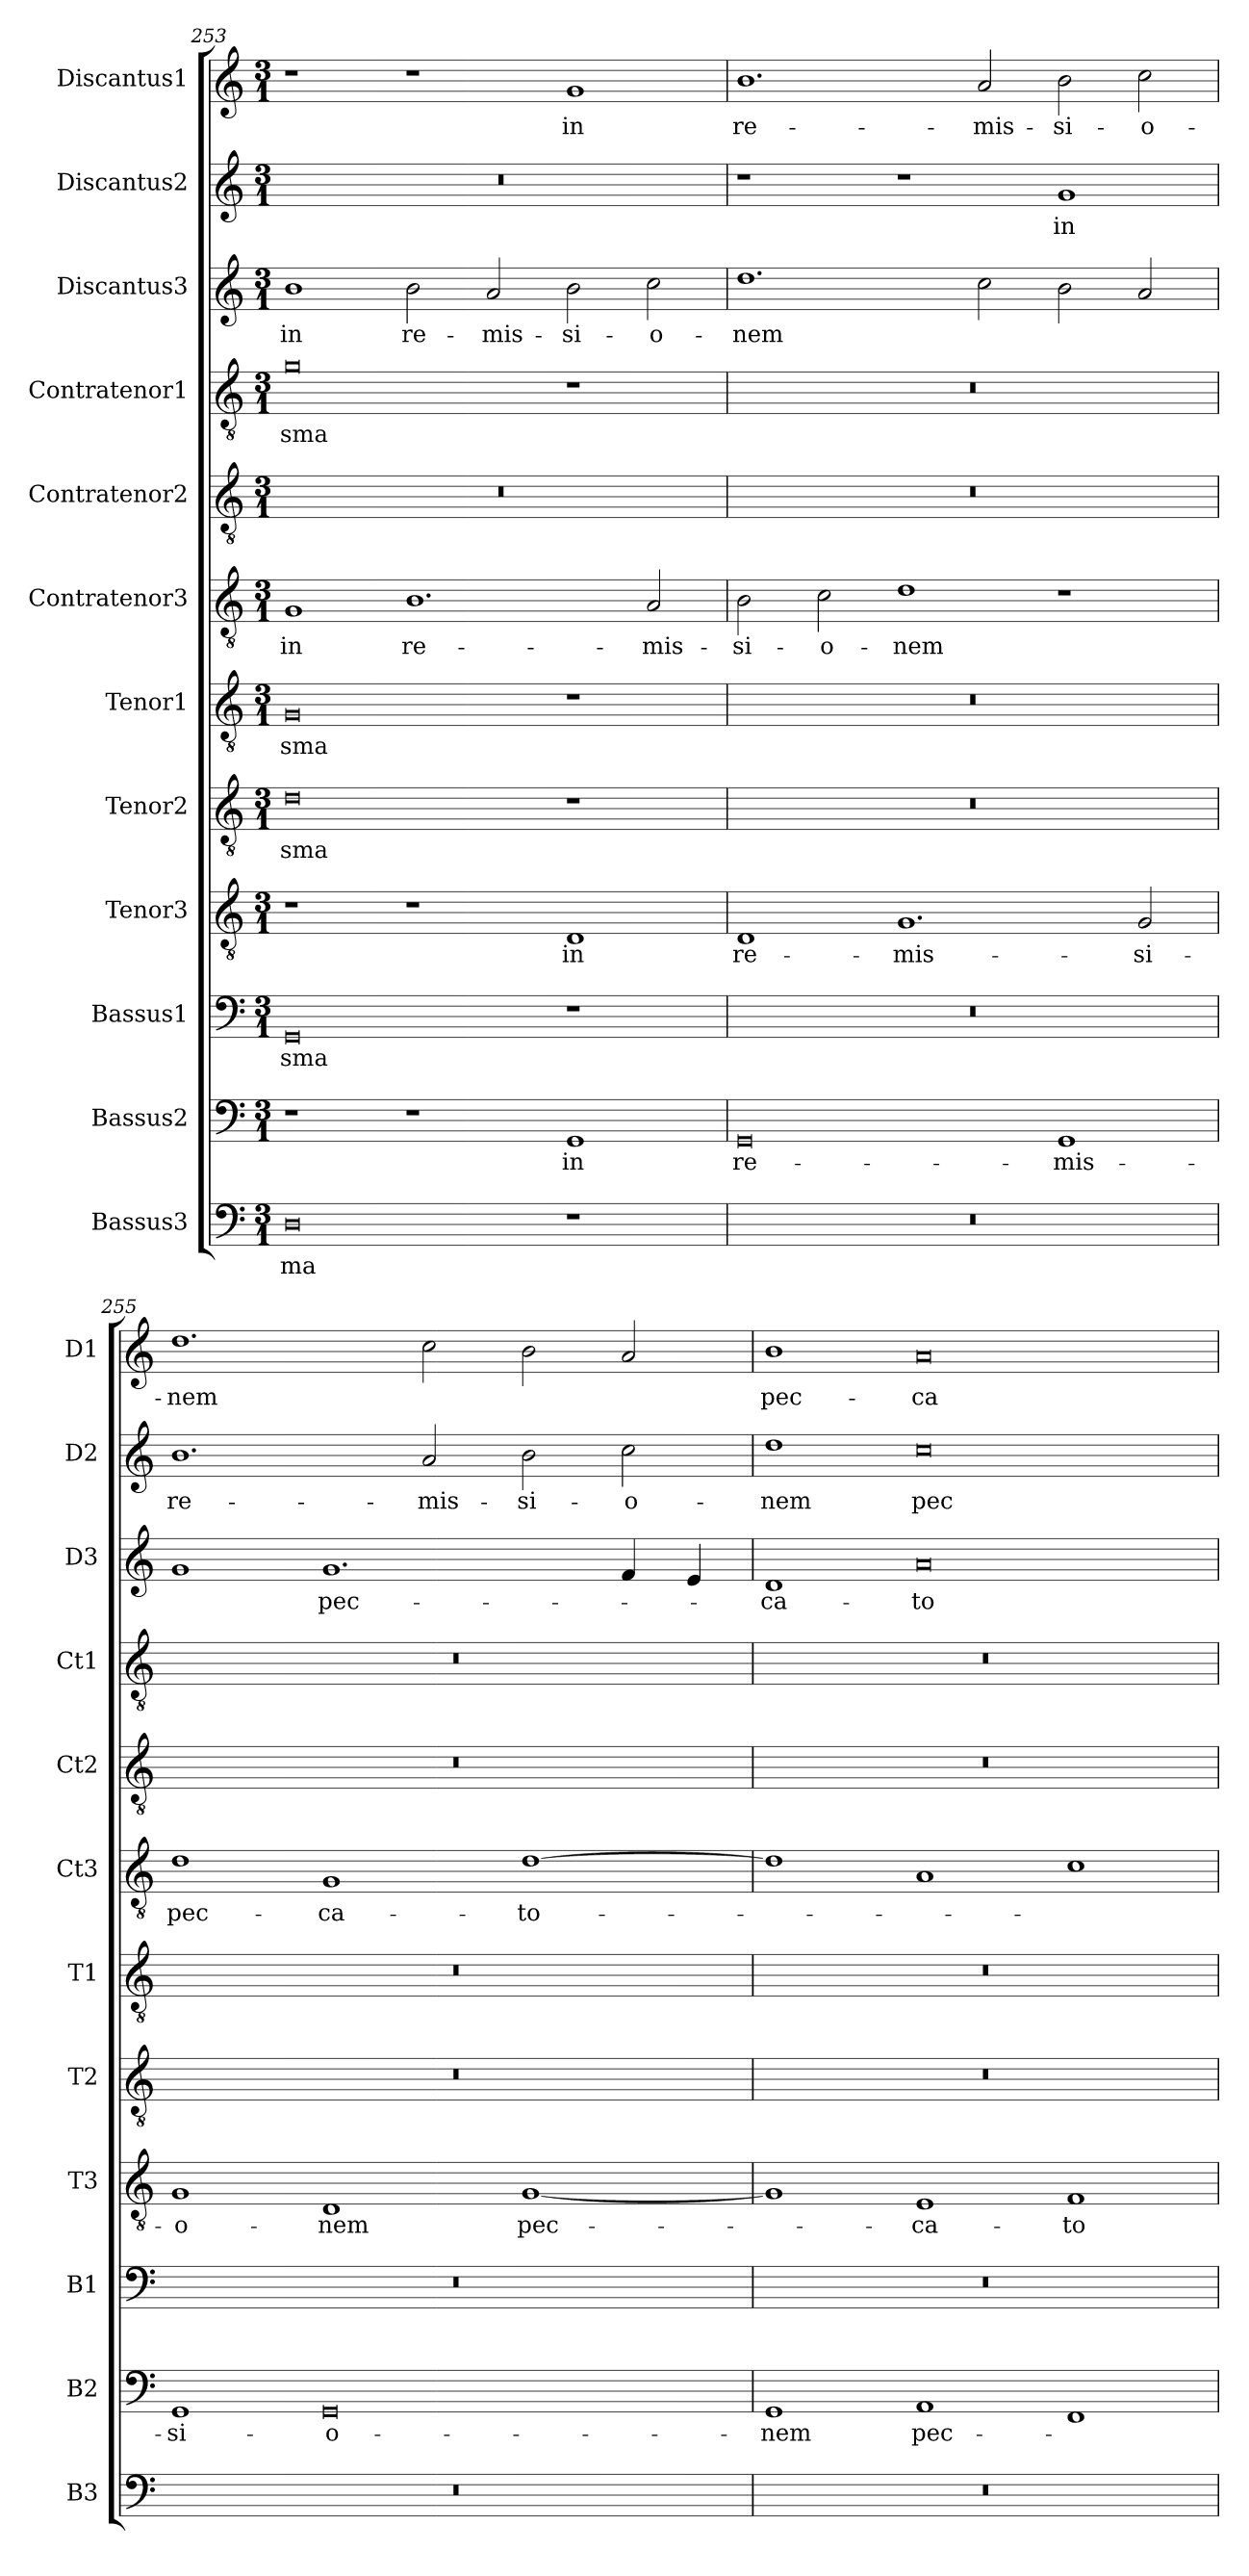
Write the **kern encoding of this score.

**kern	**text	**kern	**text	**kern	**text	**kern	**text	**kern	**text	**kern	**text	**kern	**text	**kern	**kern	**text	**kern	**text	**kern	**text	**kern	**text
*part12	*part12	*part11	*part11	*part10	*part10	*part9	*part9	*part8	*part8	*part7	*part7	*part6	*part6	*part5	*part4	*part4	*part3	*part3	*part2	*part2	*part1	*part1
*staff12	*staff12	*staff11	*staff11	*staff10	*staff10	*staff9	*staff9	*staff8	*staff8	*staff7	*staff7	*staff6	*staff6	*staff5	*staff4	*staff4	*staff3	*staff3	*staff2	*staff2	*staff1	*staff1
*I"Bassus3	*	*I"Bassus2	*	*I"Bassus1	*	*I"Tenor3	*	*I"Tenor2	*	*I"Tenor1	*	*I"Contratenor3	*	*I"Contratenor2	*I"Contratenor1	*	*I"Discantus3	*	*I"Discantus2	*	*I"Discantus1	*
*I'B3	*	*I'B2	*	*I'B1	*	*I'T3	*	*I'T2	*	*I'T1	*	*I'Ct3	*	*I'Ct2	*I'Ct1	*	*I'D3	*	*I'D2	*	*I'D1	*
*clefF4	*	*clefF4	*	*clefF4	*	*clefGv2	*	*clefGv2	*	*clefGv2	*	*clefGv2	*	*clefGv2	*clefGv2	*	*clefG2	*	*clefG2	*	*clefG2	*
*k[]	*	*k[]	*	*k[]	*	*k[]	*	*k[]	*	*k[]	*	*k[]	*	*k[]	*k[]	*	*k[]	*	*k[]	*	*k[]	*
*M3/1	*	*M3/1	*	*M3/1	*	*M3/1	*	*M3/1	*	*M3/1	*	*M3/1	*	*M3/1	*M3/1	*	*M3/1	*	*M3/1	*	*M3/1	*
=253	=253	=253	=253	=253	=253	=253	=253	=253	=253	=253	=253	=253	=253	=253	=253	=253	=253	=253	=253	=253	=253	=253
0D	-ma	1r	.	0GG	-sma	1r	.	0d	-sma	0G	-sma	1G	in	0.r	0g	-sma	1b	in	0.r	.	1r	.
.	.	1r	.	.	.	1r	.	.	.	.	.	1.B	re-	.	.	.	2b	re-	.	.	1r	.
.	.	.	.	.	.	.	.	.	.	.	.	.	.	.	.	.	2a	-mis-	.	.	.	.
1r	.	1GG	in	1r	.	1D	in	1r	.	1r	.	.	.	.	1r	.	2b	-si-	.	.	1g	in
.	.	.	.	.	.	.	.	.	.	.	.	2A	-mis-	.	.	.	2cc	-o-	.	.	.	.
=254	=254	=254	=254	=254	=254	=254	=254	=254	=254	=254	=254	=254	=254	=254	=254	=254	=254	=254	=254	=254	=254	=254
0.r	.	0GG	re-	0.r	.	1D	re-	0.r	.	0.r	.	2B	-si-	0.r	0.r	.	1.dd	-nem	1r	.	1.b	re-
.	.	.	.	.	.	.	.	.	.	.	.	2c	-o-	.	.	.	.	.	.	.	.	.
.	.	.	.	.	.	1.G	-mis-	.	.	.	.	1d	-nem	.	.	.	.	.	1r	.	.	.
.	.	.	.	.	.	.	.	.	.	.	.	.	.	.	.	.	2cc	.	.	.	2a	-mis-
.	.	1GG	-mis-	.	.	.	.	.	.	.	.	1r	.	.	.	.	2b	.	1g	in	2b	-si-
.	.	.	.	.	.	2G	-si-	.	.	.	.	.	.	.	.	.	2a	.	.	.	2cc	-o-
=255	=255	=255	=255	=255	=255	=255	=255	=255	=255	=255	=255	=255	=255	=255	=255	=255	=255	=255	=255	=255	=255	=255
0.r	.	1GG	-si-	0.r	.	1G	-o-	0.r	.	0.r	.	1d	pec-	0.r	0.r	.	1g	.	1.b	re-	1.dd	-nem
.	.	0GG	-o-	.	.	1D	-nem	.	.	.	.	1G	-ca-	.	.	.	1.g	pec-	.	.	.	.
.	.	.	.	.	.	.	.	.	.	.	.	.	.	.	.	.	.	.	2a	-mis-	2cc	.
.	.	.	.	.	.	[1G	pec-	.	.	.	.	[1d	-to-	.	.	.	.	.	2b	-si-	2b	.
.	.	.	.	.	.	.	.	.	.	.	.	.	.	.	.	.	4f	.	2cc	-o-	2a	.
.	.	.	.	.	.	.	.	.	.	.	.	.	.	.	.	.	4e	.	.	.	.	.
=256	=256	=256	=256	=256	=256	=256	=256	=256	=256	=256	=256	=256	=256	=256	=256	=256	=256	=256	=256	=256	=256	=256
0.r	.	1GG	-nem	0.r	.	1G]	.	0.r	.	0.r	.	1d]	.	0.r	0.r	.	1d	-ca-	1dd	-nem	1b	pec-
.	.	1AA	pec-	.	.	1E	-ca-	.	.	.	.	1A	.	.	.	.	0a	-to-	0cc	pec-	0a	-ca-
.	.	1FF	.	.	.	1F	-to-	.	.	.	.	1c	.	.	.	.	.	.	.	.	.	.
=	=	=	=	=	=	=	=	=	=	=	=	=	=	=	=	=	=	=	=	=	=	=
*-	*-	*-	*-	*-	*-	*-	*-	*-	*-	*-	*-	*-	*-	*-	*-	*-	*-	*-	*-	*-	*-	*-
